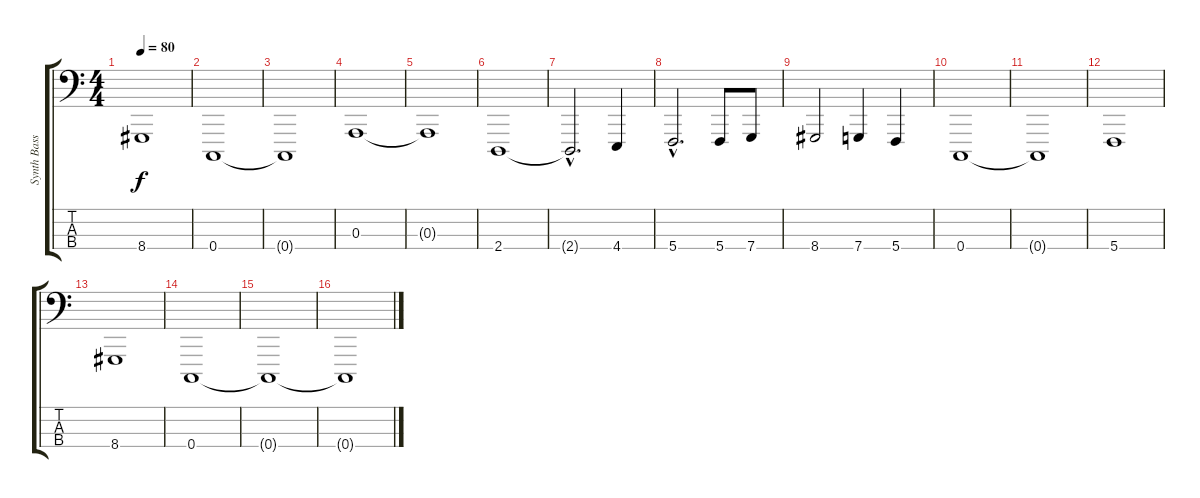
\track ("Synth Bass" "Synth Bass") {instrument stringensemble1}
\staff {score tabs}
\tuning (G2 D2 A1 C1) {hide}
\ts (4 4)
\tempo 80
\clef f4
\ks c
8.4.1{dy f} |
0.4.1 |
0.4{t}.1 |
0.3.1 |
0.3{t}.1 |
2.4.1 |
2.4{hac t}.2{d} 4.4.4 |
5.4{hac}.2{d} 5.4.8 7.4.8 |
8.4.2 7.4.4 5.4.4 |
0.4.1 |
0.4{t}.1 |
5.4.1 |
8.4.1 |
0.4.1 |
0.4{t}.1 |
0.4{t}.1
